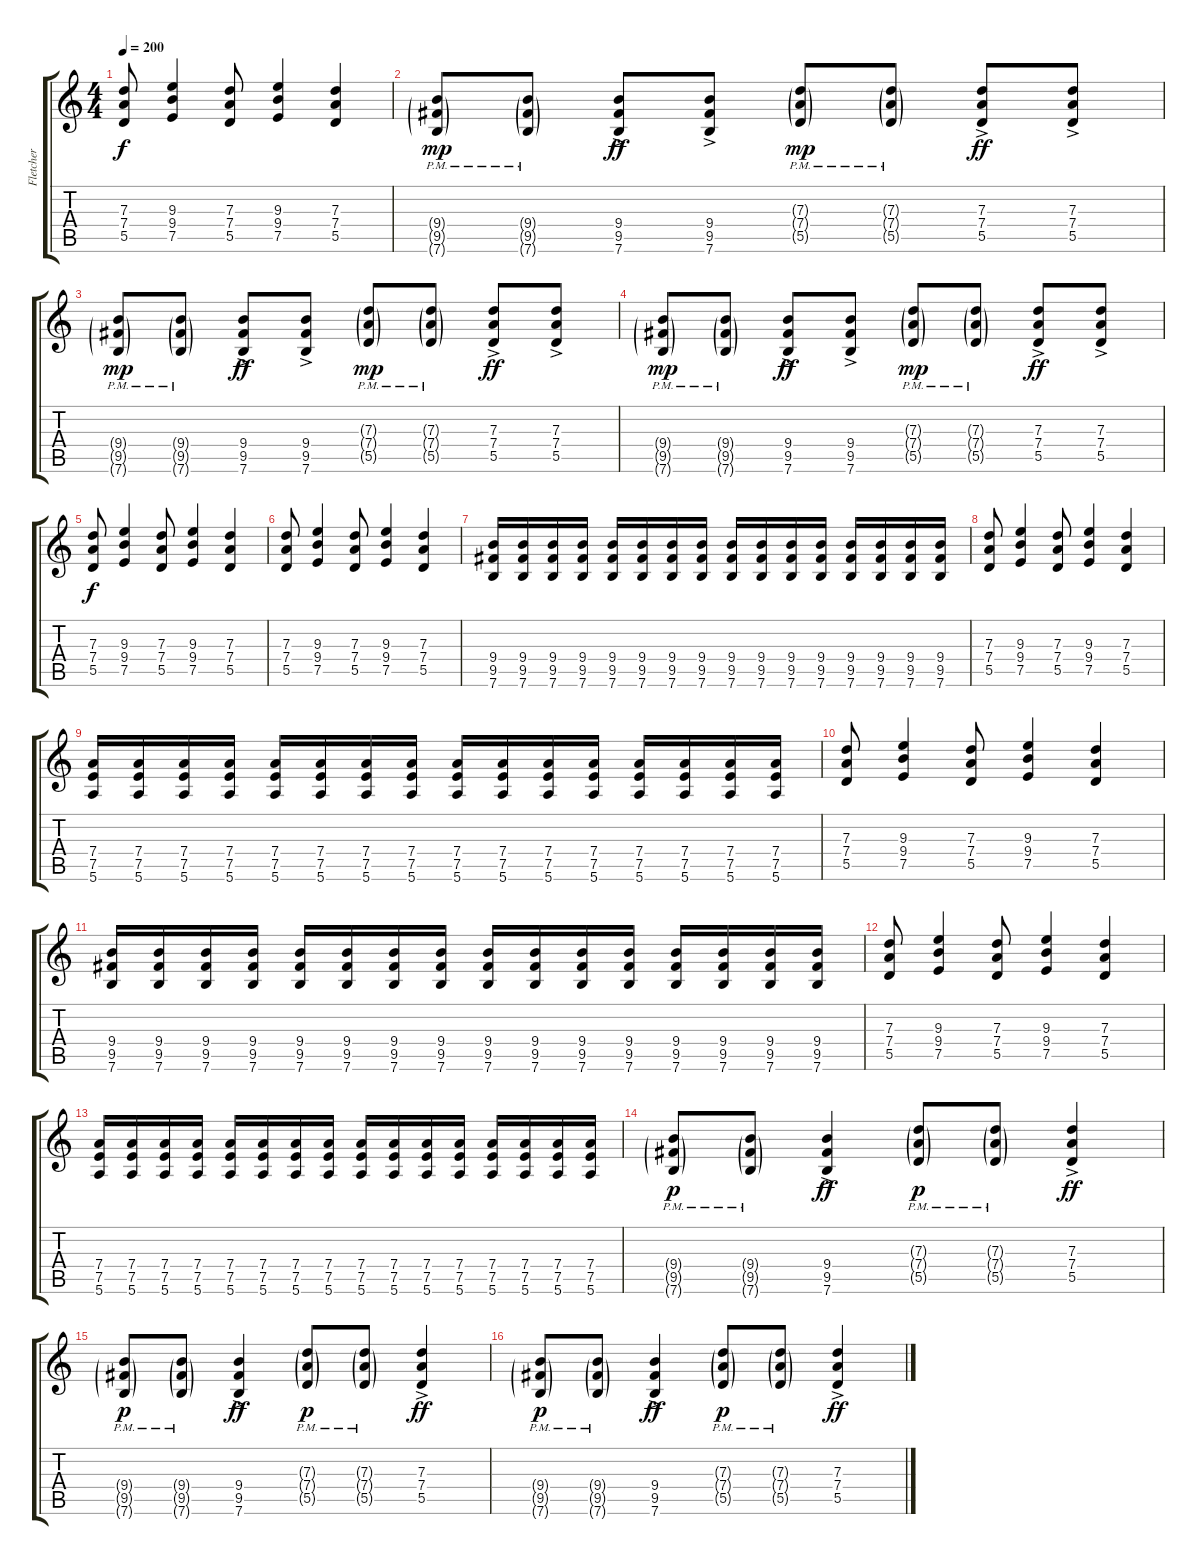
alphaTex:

\track ("Fletcher" "Fletcher") {instrument distortionguitar}
\staff {score tabs}
\tuning (E4 B3 G3 D3 A2 E2) {hide}
\ts (4 4)
\tempo 200
\clef g2
\ks c
(7.3 7.4 5.5).8{dy f} (9.3 9.4 7.5).4 (7.3 7.4 5.5).8 (9.3 9.4 7.5).4 (7.3 7.4 5.5).4 |
(9.4{g pm} 9.5{g pm} 7.6{g pm}).8{dy mp} (9.4{g pm} 9.5{g pm} 7.6{g pm}).8 (9.4{ac} 9.5{ac} 7.6).8{dy ff} (9.4{ac} 9.5{ac} 7.6).8 (7.3{g} 7.4{g pm} 5.5{g pm}).8{dy mp} (7.3{g} 7.4{g pm} 5.5{g pm}).8 (7.3{ac} 7.4{ac} 5.5{ac}).8{dy ff} (7.3{ac} 7.4{ac} 5.5{ac}).8 |
(9.4{g pm} 9.5{g pm} 7.6{g pm}).8{dy mp} (9.4{g pm} 9.5{g pm} 7.6{g pm}).8 (9.4{ac} 9.5{ac} 7.6).8{dy ff} (9.4{ac} 9.5{ac} 7.6).8 (7.3{g} 7.4{g pm} 5.5{g pm}).8{dy mp} (7.3{g} 7.4{g pm} 5.5{g pm}).8 (7.3{ac} 7.4{ac} 5.5{ac}).8{dy ff} (7.3{ac} 7.4{ac} 5.5{ac}).8 |
(9.4{g pm} 9.5{g pm} 7.6{g pm}).8{dy mp} (9.4{g pm} 9.5{g pm} 7.6{g pm}).8 (9.4{ac} 9.5{ac} 7.6).8{dy ff} (9.4{ac} 9.5{ac} 7.6).8 (7.3{g} 7.4{g pm} 5.5{g pm}).8{dy mp} (7.3{g} 7.4{g pm} 5.5{g pm}).8 (7.3{ac} 7.4{ac} 5.5{ac}).8{dy ff} (7.3{ac} 7.4{ac} 5.5{ac}).8 |
(7.3 7.4 5.5).8{dy f} (9.3 9.4 7.5).4 (7.3 7.4 5.5).8 (9.3 9.4 7.5).4 (7.3 7.4 5.5).4 |
(7.3 7.4 5.5).8 (9.3 9.4 7.5).4 (7.3 7.4 5.5).8 (9.3 9.4 7.5).4 (7.3 7.4 5.5).4 |
(9.4 9.5 7.6).16 (9.4 9.5 7.6).16 (9.4 9.5 7.6).16 (9.4 9.5 7.6).16 (9.4 9.5 7.6).16 (9.4 9.5 7.6).16 (9.4 9.5 7.6).16 (9.4 9.5 7.6).16 (9.4 9.5 7.6).16 (9.4 9.5 7.6).16 (9.4 9.5 7.6).16 (9.4 9.5 7.6).16 (9.4 9.5 7.6).16 (9.4 9.5 7.6).16 (9.4 9.5 7.6).16 (9.4 9.5 7.6).16 |
(7.3 7.4 5.5).8 (9.3 9.4 7.5).4 (7.3 7.4 5.5).8 (9.3 9.4 7.5).4 (7.3 7.4 5.5).4 |
(7.4 7.5 5.6).16 (7.4 7.5 5.6).16 (7.4 7.5 5.6).16 (7.4 7.5 5.6).16 (7.4 7.5 5.6).16 (7.4 7.5 5.6).16 (7.4 7.5 5.6).16 (7.4 7.5 5.6).16 (7.4 7.5 5.6).16 (7.4 7.5 5.6).16 (7.4 7.5 5.6).16 (7.4 7.5 5.6).16 (7.4 7.5 5.6).16 (7.4 7.5 5.6).16 (7.4 7.5 5.6).16 (7.4 7.5 5.6).16 |
(7.3 7.4 5.5).8 (9.3 9.4 7.5).4 (7.3 7.4 5.5).8 (9.3 9.4 7.5).4 (7.3 7.4 5.5).4 |
(9.4 9.5 7.6).16 (9.4 9.5 7.6).16 (9.4 9.5 7.6).16 (9.4 9.5 7.6).16 (9.4 9.5 7.6).16 (9.4 9.5 7.6).16 (9.4 9.5 7.6).16 (9.4 9.5 7.6).16 (9.4 9.5 7.6).16 (9.4 9.5 7.6).16 (9.4 9.5 7.6).16 (9.4 9.5 7.6).16 (9.4 9.5 7.6).16 (9.4 9.5 7.6).16 (9.4 9.5 7.6).16 (9.4 9.5 7.6).16 |
(7.3 7.4 5.5).8 (9.3 9.4 7.5).4 (7.3 7.4 5.5).8 (9.3 9.4 7.5).4 (7.3 7.4 5.5).4 |
(7.4 7.5 5.6).16 (7.4 7.5 5.6).16 (7.4 7.5 5.6).16 (7.4 7.5 5.6).16 (7.4 7.5 5.6).16 (7.4 7.5 5.6).16 (7.4 7.5 5.6).16 (7.4 7.5 5.6).16 (7.4 7.5 5.6).16 (7.4 7.5 5.6).16 (7.4 7.5 5.6).16 (7.4 7.5 5.6).16 (7.4 7.5 5.6).16 (7.4 7.5 5.6).16 (7.4 7.5 5.6).16 (7.4 7.5 5.6).16 |
(9.4{g pm} 9.5{g pm} 7.6{g pm}).8{dy p} (9.4{g pm} 9.5{g pm} 7.6{g pm}).8 (9.4{ac} 9.5{ac} 7.6{ac}).4{dy ff} (7.3{g pm} 7.4{g pm} 5.5{g pm}).8{dy p} (7.3{g pm} 7.4{g pm} 5.5{g pm}).8 (7.3{ac} 7.4{ac} 5.5{ac}).4{dy ff} |
(9.4{g pm} 9.5{g pm} 7.6{g pm}).8{dy p} (9.4{g pm} 9.5{g pm} 7.6{g pm}).8 (9.4{ac} 9.5{ac} 7.6{ac}).4{dy ff} (7.3{g pm} 7.4{g pm} 5.5{g pm}).8{dy p} (7.3{g pm} 7.4{g pm} 5.5{g pm}).8 (7.3{ac} 7.4{ac} 5.5{ac}).4{dy ff} |
(9.4{g pm} 9.5{g pm} 7.6{g pm}).8{dy p} (9.4{g pm} 9.5{g pm} 7.6{g pm}).8 (9.4{ac} 9.5{ac} 7.6{ac}).4{dy ff} (7.3{g pm} 7.4{g pm} 5.5{g pm}).8{dy p} (7.3{g pm} 7.4{g pm} 5.5{g pm}).8 (7.3{ac} 7.4{ac} 5.5{ac}).4{dy ff}
